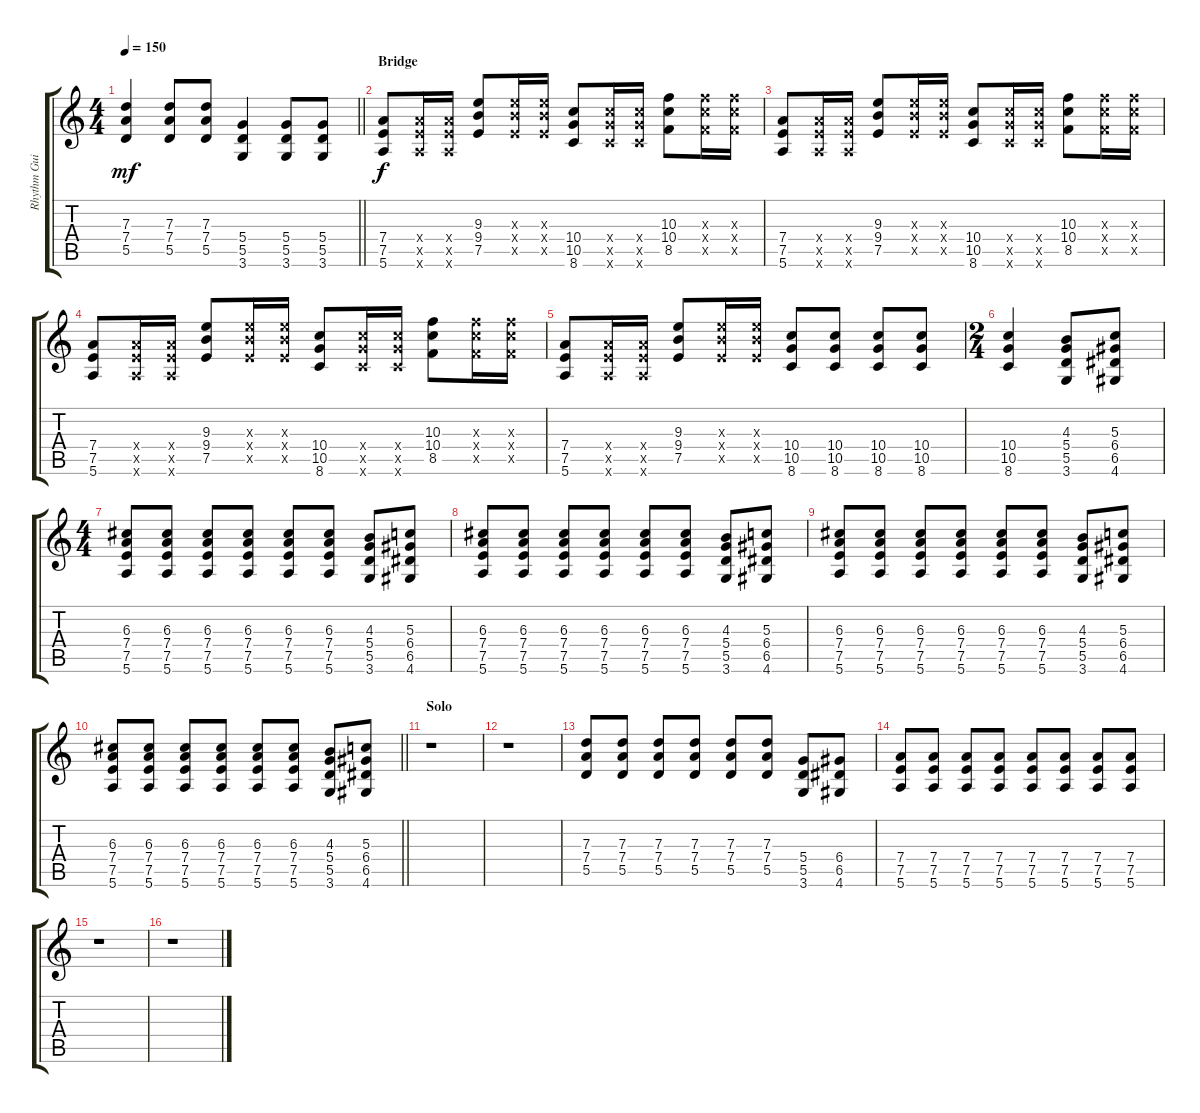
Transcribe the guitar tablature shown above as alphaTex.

\track ("Rhythm Guitar" "Rhythm Gui") {instrument distortionguitar}
\staff {score tabs}
\tuning (E4 B3 G3 D3 A2 E2) {hide}
\ts (4 4)
\tempo 150
\clef g2
\barLineRight lightlight
\ks c
(7.3 7.4 5.5).4{dy mf} (7.3 7.4 5.5).8 (7.3 7.4 5.5).8 (5.4 5.5 3.6).4 (5.4 5.5 3.6).8 (5.4 5.5 3.6).8 |
\section ("" "Bridge")
(7.4 7.5 5.6).8{dy f} (7.4{x} 7.5{x} 5.6{x}).16 (7.4{x} 7.5{x} 5.6{x}).16 (9.3 9.4 7.5).8 (9.3{x} 9.4{x} 7.5{x}).16 (9.3{x} 9.4{x} 7.5{x}).16 (10.4 10.5 8.6).8 (10.4{x} 10.5{x} 8.6{x}).16 (10.4{x} 10.5{x} 8.6{x}).16 (10.3 10.4 8.5).8 (10.3{x} 10.4{x} 8.5{x}).16 (10.3{x} 10.4{x} 8.5{x}).16 |
(7.4 7.5 5.6).8 (7.4{x} 7.5{x} 5.6{x}).16 (7.4{x} 7.5{x} 5.6{x}).16 (9.3 9.4 7.5).8 (9.3{x} 9.4{x} 7.5{x}).16 (9.3{x} 9.4{x} 7.5{x}).16 (10.4 10.5 8.6).8 (10.4{x} 10.5{x} 8.6{x}).16 (10.4{x} 10.5{x} 8.6{x}).16 (10.3 10.4 8.5).8 (10.3{x} 10.4{x} 8.5{x}).16 (10.3{x} 10.4{x} 8.5{x}).16 |
(7.4 7.5 5.6).8 (7.4{x} 7.5{x} 5.6{x}).16 (7.4{x} 7.5{x} 5.6{x}).16 (9.3 9.4 7.5).8 (9.3{x} 9.4{x} 7.5{x}).16 (9.3{x} 9.4{x} 7.5{x}).16 (10.4 10.5 8.6).8 (10.4{x} 10.5{x} 8.6{x}).16 (10.4{x} 10.5{x} 8.6{x}).16 (10.3 10.4 8.5).8 (10.3{x} 10.4{x} 8.5{x}).16 (10.3{x} 10.4{x} 8.5{x}).16 |
(7.4 7.5 5.6).8 (7.4{x} 7.5{x} 5.6{x}).16 (7.4{x} 7.5{x} 5.6{x}).16 (9.3 9.4 7.5).8 (9.3{x} 9.4{x} 7.5{x}).16 (9.3{x} 9.4{x} 7.5{x}).16 (10.4 10.5 8.6).8 (10.4 10.5 8.6).8 (10.4 10.5 8.6).8 (10.4 10.5 8.6).8 |
\ts (2 4)
(10.4 10.5 8.6).4 (4.3 5.4 5.5 3.6).8 (5.3 6.4 6.5 4.6).8 |
\ts (4 4)
(6.3 7.4 7.5 5.6).8 (6.3 7.4 7.5 5.6).8 (6.3 7.4 7.5 5.6).8 (6.3 7.4 7.5 5.6).8 (6.3 7.4 7.5 5.6).8 (6.3 7.4 7.5 5.6).8 (4.3 5.4 5.5 3.6).8 (5.3 6.4 6.5 4.6).8 |
(6.3 7.4 7.5 5.6).8 (6.3 7.4 7.5 5.6).8 (6.3 7.4 7.5 5.6).8 (6.3 7.4 7.5 5.6).8 (6.3 7.4 7.5 5.6).8 (6.3 7.4 7.5 5.6).8 (4.3 5.4 5.5 3.6).8 (5.3 6.4 6.5 4.6).8 |
(6.3 7.4 7.5 5.6).8 (6.3 7.4 7.5 5.6).8 (6.3 7.4 7.5 5.6).8 (6.3 7.4 7.5 5.6).8 (6.3 7.4 7.5 5.6).8 (6.3 7.4 7.5 5.6).8 (4.3 5.4 5.5 3.6).8 (5.3 6.4 6.5 4.6).8 |
\barLineRight lightlight
(6.3 7.4 7.5 5.6).8 (6.3 7.4 7.5 5.6).8 (6.3 7.4 7.5 5.6).8 (6.3 7.4 7.5 5.6).8 (6.3 7.4 7.5 5.6).8 (6.3 7.4 7.5 5.6).8 (4.3 5.4 5.5 3.6).8 (5.3 6.4 6.5 4.6).8 |
\section ("" "Solo")
r.1 |
r.1 |
(7.3 7.4 5.5).8 (7.3 7.4 5.5).8 (7.3 7.4 5.5).8 (7.3 7.4 5.5).8 (7.3 7.4 5.5).8 (7.3 7.4 5.5).8 (5.4 5.5 3.6).8 (6.4 6.5 4.6).8 |
(7.4 7.5 5.6).8 (7.4 7.5 5.6).8 (7.4 7.5 5.6).8 (7.4 7.5 5.6).8 (7.4 7.5 5.6).8 (7.4 7.5 5.6).8 (7.4 7.5 5.6).8 (7.4 7.5 5.6).8 |
r.1 |
r.1
